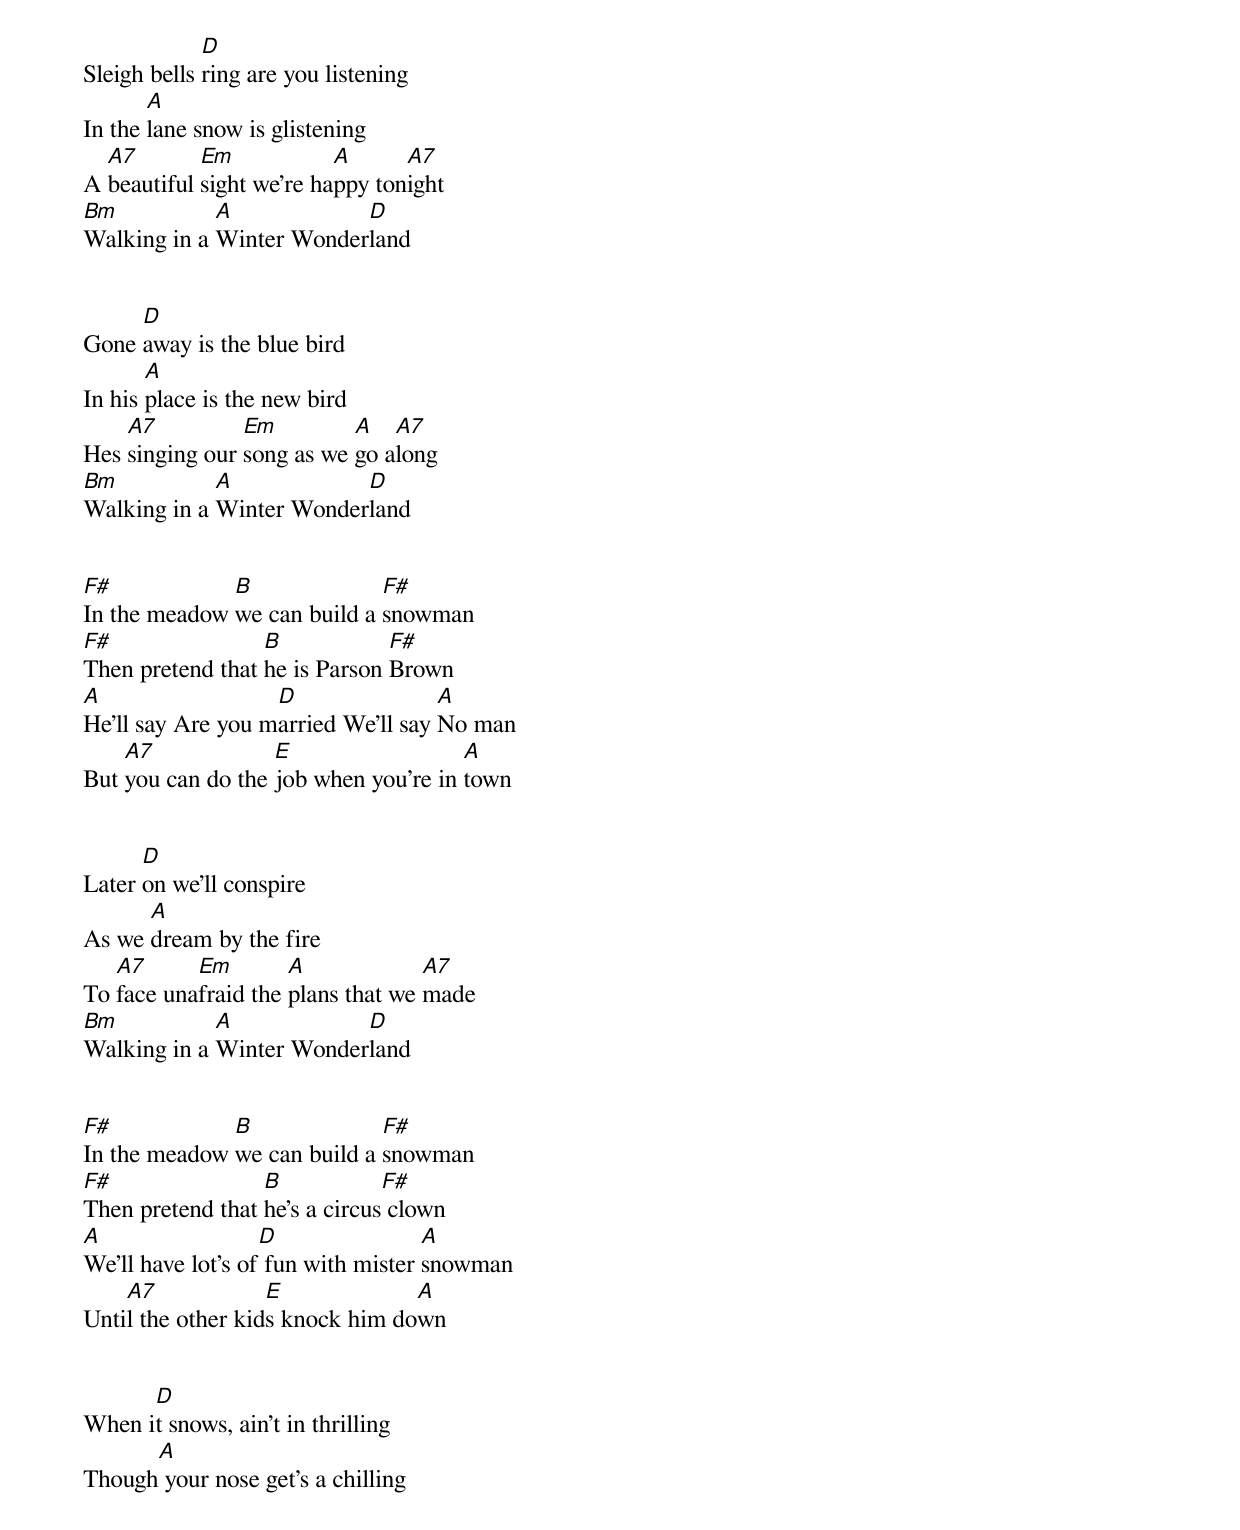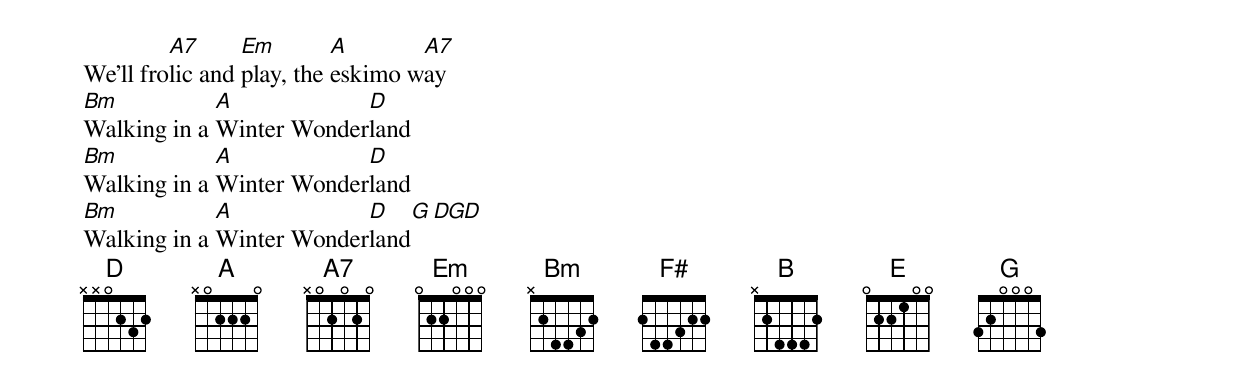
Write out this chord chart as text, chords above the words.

             D
Sleigh bells ring are you listening
       A
In the lane snow is glistening
  A7        Em            A      A7
A beautiful sight we're happy tonight
Bm           A            D
Walking in a Winter Wonderland


     D
Gone away is the blue bird
       A
In his place is the new bird
    A7          Em         A   A7
Hes singing our song as we go along
Bm           A            D
Walking in a Winter Wonderland


F#            B              F#
In the meadow we can build a snowman
F#                B            F#
Then pretend that he is Parson Brown
A                  D                A
He'll say Are you married We'll say No man
    A7             E                  A
But you can do the job when you're in town


      D
Later on we'll conspire
      A
As we dream by the fire
   A7      Em        A             A7
To face unafraid the plans that we made
Bm           A            D
Walking in a Winter Wonderland


F#            B              F#
In the meadow we can build a snowman
F#                B            F#
Then pretend that he's a circus clown
A                  D                A
We'll have lot's of fun with mister snowman
    A7             E             A
Until the other kids knock him down


      D
When it snows, ain't in thrilling
      A
Though your nose get's a chilling
         A7      Em        A       A7
We'll frolic and play, the eskimo way
Bm           A            D
Walking in a Winter Wonderland
Bm           A            D
Walking in a Winter Wonderland
Bm           A            D    G DGD
Walking in a Winter Wonderland
